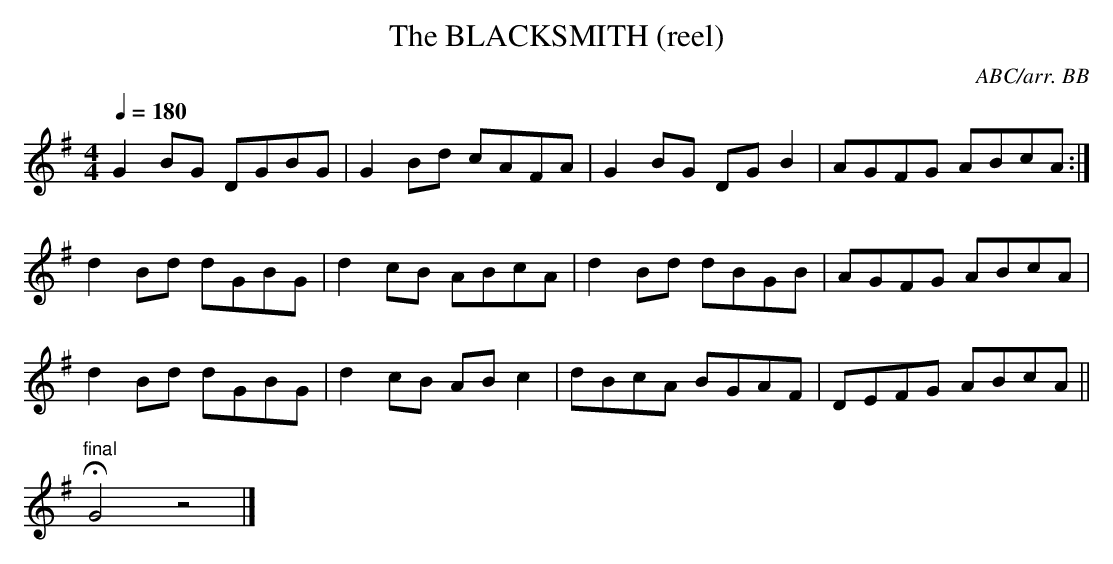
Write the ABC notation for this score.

X:1
T:BLACKSMITH (reel), The
C:ABC/arr. BB
Q:1/4=180
L:1/8
M:4/4
K:G
G2 BG DGBG|G2 Bd cAFA|G2 BG DG B2|AGFG ABcA:|
d2 Bd dGBG|d2 cB ABcA|d2 Bd dBGB|AGFG ABcA|
d2 Bd dGBG|d2 cB AB c2|dBcA BGAF|DEFG ABcA||
"final"HG4z4|]
